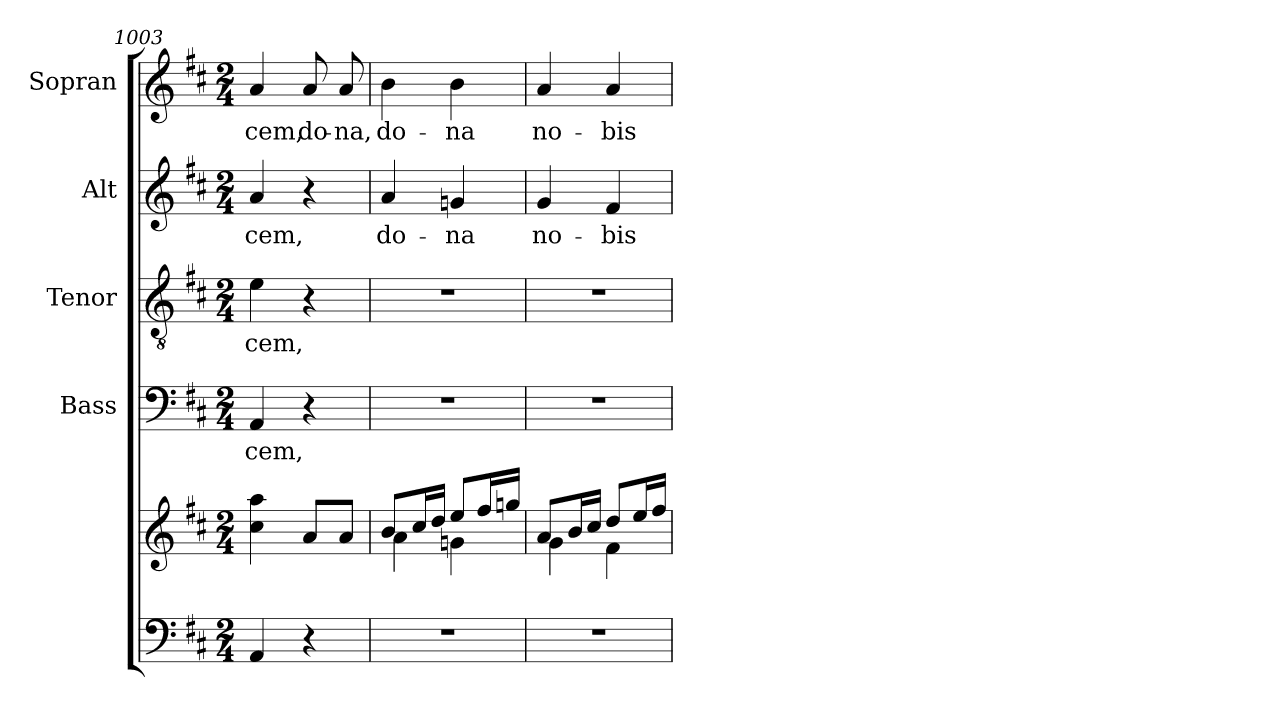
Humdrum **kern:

**kern	**kern	**kern	**text	**kern	**text	**kern	**text	**kern	**text
*part5	*part5	*part4	*part4	*part3	*part3	*part2	*part2	*part1	*part1
*staff6	*staff5	*staff4	*staff4	*staff3	*staff3	*staff2	*staff2	*staff1	*staff1
*	*	*I"Bass	*	*I"Tenor	*	*I"Alt	*	*I"Sopran	*
*	*	*I'B.	*	*I'T.	*	*I'A.	*	*I'S.	*
*clefF4	*clefG2	*clefF4	*	*clefGv2	*	*clefG2	*	*clefG2	*
*k[f#c#]	*k[f#c#]	*k[f#c#]	*	*k[f#c#]	*	*k[f#c#]	*	*k[f#c#]	*
*D:	*D:	*D:	*	*D:	*	*D:	*	*D:	*
*M2/4	*M2/4	*M2/4	*	*M2/4	*	*M2/4	*	*M2/4	*
=1003	=1003	=1003	=1003	=1003	=1003	=1003	=1003	=1003	=1003
!	!	!	!LO:LY:b	!	!LO:LY:b	!	!LO:LY:b	!	!LO:LY:b
4AA/	4cc#\ 4aa\	4AA/	-cem,	4e\	-cem,	4a/	-cem,	4a/	-cem,
!	!	!	!	!	!	!	!	!	!LO:LY:b
4r	8a/L	4r	.	4r	.	4r	.	8a/	do-
!	!	!	!	!	!	!	!	!	!LO:LY:b
.	8a/J	.	.	.	.	.	.	8a/	-na,
=1004	=1004	=1004	=1004	=1004	=1004	=1004	=1004	=1004	=1004
*	*^	*	*	*	*	*	*	*	*
!	!	!	!	!	!	!	!	!LO:LY:b	!	!LO:LY:b
2r	8b/L	4a\	2r	.	2r	.	4a/	do-	4b\	do-
.	16cc#/L	.	.	.	.	.	.	.	.	.
.	16dd/JJ	.	.	.	.	.	.	.	.	.
!	!	!	!	!	!	!	!	!LO:LY:b	!	!LO:LY:b
.	8ee/L	4gn\	.	.	.	.	4gn/	-na	4b\	-na
.	16ff#/L	.	.	.	.	.	.	.	.	.
.	16ggn/JJ	.	.	.	.	.	.	.	.	.
!!LO:LB:g=z
=1005	=1005	=1005	=1005	=1005	=1005	=1005	=1005	=1005	=1005	=1005
!	!	!	!	!	!	!	!	!LO:LY:b	!	!LO:LY:b
2r	8a/L	4g\	2r	.	2r	.	4g/	no-	4a/	no-
.	16b/L	.	.	.	.	.	.	.	.	.
.	16cc#/JJ	.	.	.	.	.	.	.	.	.
!	!	!	!	!	!	!	!	!LO:LY:b	!	!LO:LY:b
.	8dd/L	4f#\	.	.	.	.	4f#/	-bis	4a/	-bis
.	16ee/L	.	.	.	.	.	.	.	.	.
.	16ff#/JJ	.	.	.	.	.	.	.	.	.
*	*v	*v	*	*	*	*	*	*	*	*
=	=	=	=	=	=	=	=	=	=
*-	*-	*-	*-	*-	*-	*-	*-	*-	*-
